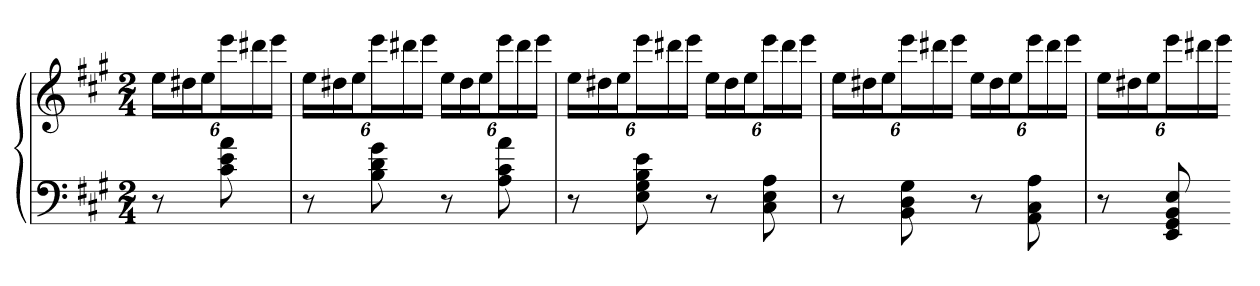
**kern	**kern
*part1	*part1
*staff2	*staff1
*clefF4	*clefG2
*k[f#c#g#]	*k[f#c#g#]
*A:	*A:
*M2/4	*M2/4
=	=
8r	24eeLL
.	24dd#X
.	24eeJ
8c# 8e 8a	24eeeL
.	24ddd#X
.	24eeeJJ
=	=
8r	24eeLL
.	24dd#X
.	24eeJ
8B 8d 8g#	24eeeL
.	24ddd#X
.	24eeeJJ
8r	24eeLL
.	24dd#
.	24eeJ
8A 8c# 8a	24eeeL
.	24ddd#
.	24eeeJJ
=	=
8r	24eeLL
.	24dd#X
.	24eeJ
8E 8G# 8B 8e	24eeeL
.	24ddd#X
.	24eeeJJ
8r	24eeLL
.	24dd#
.	24eeJ
8C# 8E 8A	24eeeL
.	24ddd#
.	24eeeJJ
=	=
8r	24eeLL
.	24dd#X
.	24eeJ
8BB 8D 8G#	24eeeL
.	24ddd#X
.	24eeeJJ
8r	24eeLL
.	24dd#
.	24eeJ
8AA 8C# 8A	24eeeL
.	24ddd#
.	24eeeJJ
=	=
8r	24eeLL
.	24dd#X
.	24eeJ
8EE 8GG# 8BB 8E	24eeeL
.	24ddd#X
.	24eeeJJ
=-	=-
*-	*-
